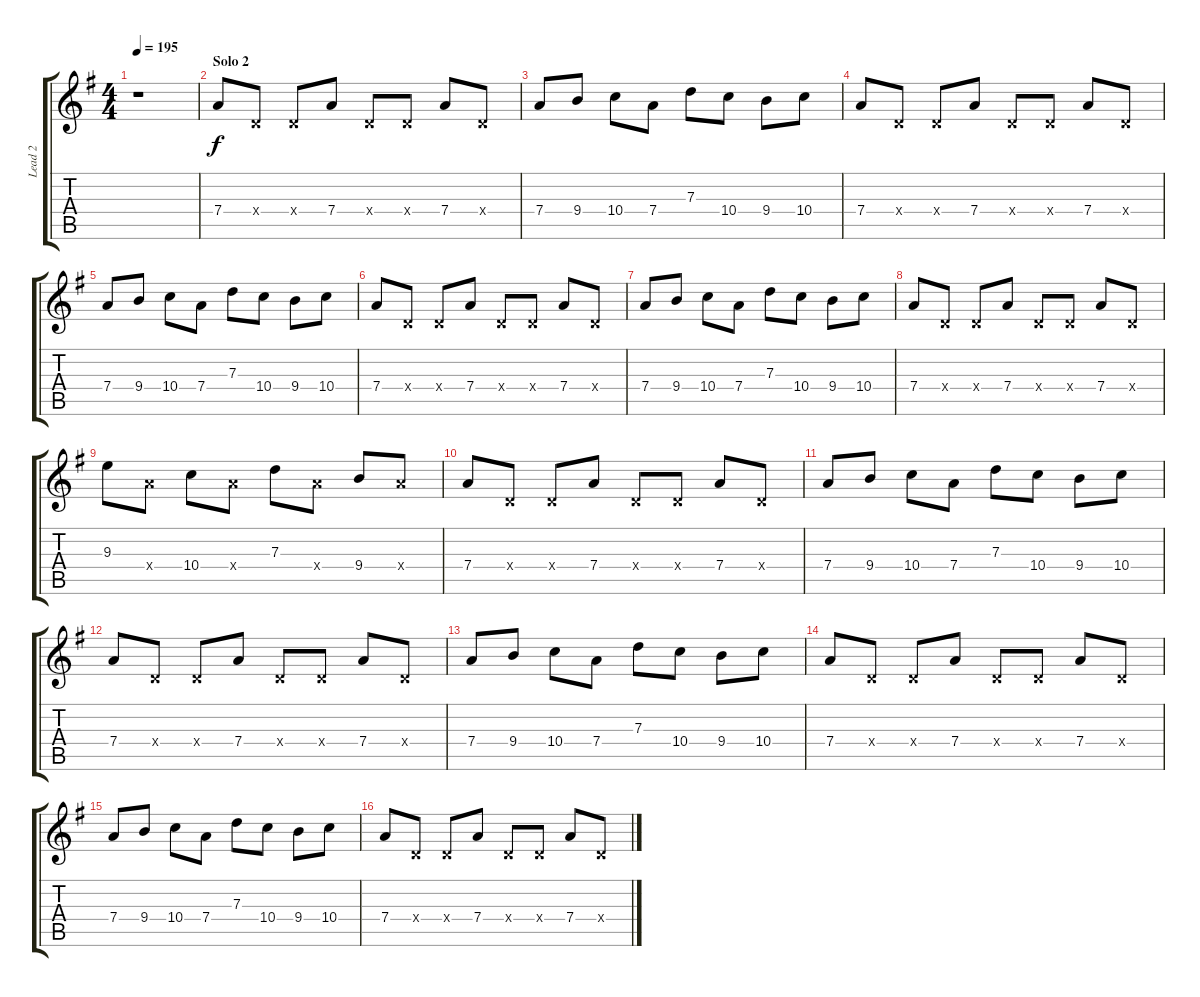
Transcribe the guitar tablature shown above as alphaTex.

\track ("Lead 2" "Lead 2") {instrument distortionguitar}
\staff {score tabs}
\tuning (E4 B3 G3 D3 A2 E2) {hide}
\ts (4 4)
\tempo 195
\clef g2
\ks eminor
r.1{dy mf} |
\section ("" "Solo 2")
7.4.8{dy f} 0.4{x}.8 0.4{x}.8 7.4.8 0.4{x}.8 0.4{x}.8 7.4.8 0.4{x}.8 |
7.4.8 9.4.8 10.4.8 7.4.8 7.3.8 10.4.8 9.4.8 10.4.8 |
7.4.8 0.4{x}.8 0.4{x}.8 7.4.8 0.4{x}.8 0.4{x}.8 7.4.8 0.4{x}.8 |
7.4.8 9.4.8 10.4.8 7.4.8 7.3.8 10.4.8 9.4.8 10.4.8 |
7.4.8 0.4{x}.8 0.4{x}.8 7.4.8 0.4{x}.8 0.4{x}.8 7.4.8 0.4{x}.8 |
7.4.8 9.4.8 10.4.8 7.4.8 7.3.8 10.4.8 9.4.8 10.4.8 |
7.4.8 0.4{x}.8 0.4{x}.8 7.4.8 0.4{x}.8 0.4{x}.8 7.4.8 0.4{x}.8 |
9.3.8 7.4{x}.8 10.4.8 7.4{x}.8 7.3.8 7.4{x}.8 9.4.8 7.4{x}.8 |
\section ("" "")
7.4.8 0.4{x}.8 0.4{x}.8 7.4.8 0.4{x}.8 0.4{x}.8 7.4.8 0.4{x}.8 |
7.4.8 9.4.8 10.4.8 7.4.8 7.3.8 10.4.8 9.4.8 10.4.8 |
7.4.8 0.4{x}.8 0.4{x}.8 7.4.8 0.4{x}.8 0.4{x}.8 7.4.8 0.4{x}.8 |
7.4.8 9.4.8 10.4.8 7.4.8 7.3.8 10.4.8 9.4.8 10.4.8 |
7.4.8 0.4{x}.8 0.4{x}.8 7.4.8 0.4{x}.8 0.4{x}.8 7.4.8 0.4{x}.8 |
7.4.8 9.4.8 10.4.8 7.4.8 7.3.8 10.4.8 9.4.8 10.4.8 |
7.4.8 0.4{x}.8 0.4{x}.8 7.4.8 0.4{x}.8 0.4{x}.8 7.4.8 0.4{x}.8
